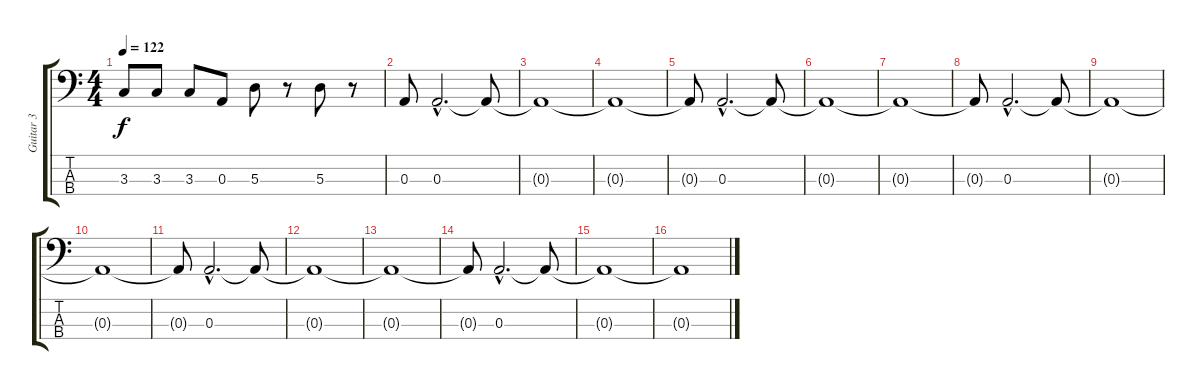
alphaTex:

\track ("Guitar 3" "Guitar 3") {instrument electricbasspick}
\staff {score tabs}
\tuning (G2 D2 A1 E1) {hide}
\ts (4 4)
\tempo 122
\clef f4
\ks c
3.3.8{dy f} 3.3.8 3.3.8 0.3.8 5.3.8 r.8 5.3.8 r.8 |
0.3.8 0.3{hac}.2{d} 0.3{t}.8 |
0.3{t}.1 |
0.3{t}.1 |
0.3{t}.8 0.3{hac}.2{d} 0.3{t}.8 |
0.3{t}.1 |
0.3{t}.1 |
0.3{t}.8 0.3{hac}.2{d} 0.3{t}.8 |
0.3{t}.1 |
0.3{t}.1 |
0.3{t}.8 0.3{hac}.2{d} 0.3{t}.8 |
0.3{t}.1 |
0.3{t}.1 |
0.3{t}.8 0.3{hac}.2{d} 0.3{t}.8 |
0.3{t}.1 |
0.3{t}.1
